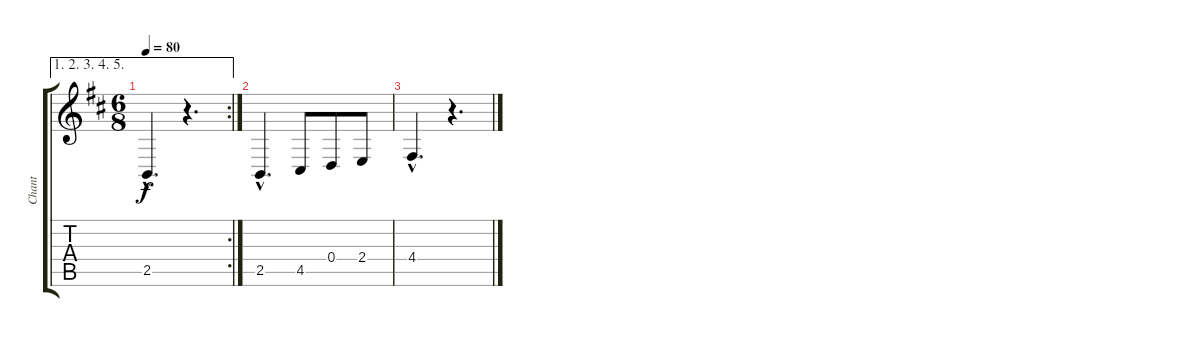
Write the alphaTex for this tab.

\track ("Chant" "Chant") {instrument altosax}
\staff {score tabs}
\tuning (E4 B3 G3 D3 A2 E2) {hide}
\ae (1 2 3 4 5)
\rc 2
\ts (6 8)
\tempo 80
\clef g2
\ks d
2.5{hac}.4{d dy f} r.4{d} |
2.5{hac}.4{d} 4.5.8 0.4.8 2.4.8 |
4.4{hac}.4{d} r.4{d}
